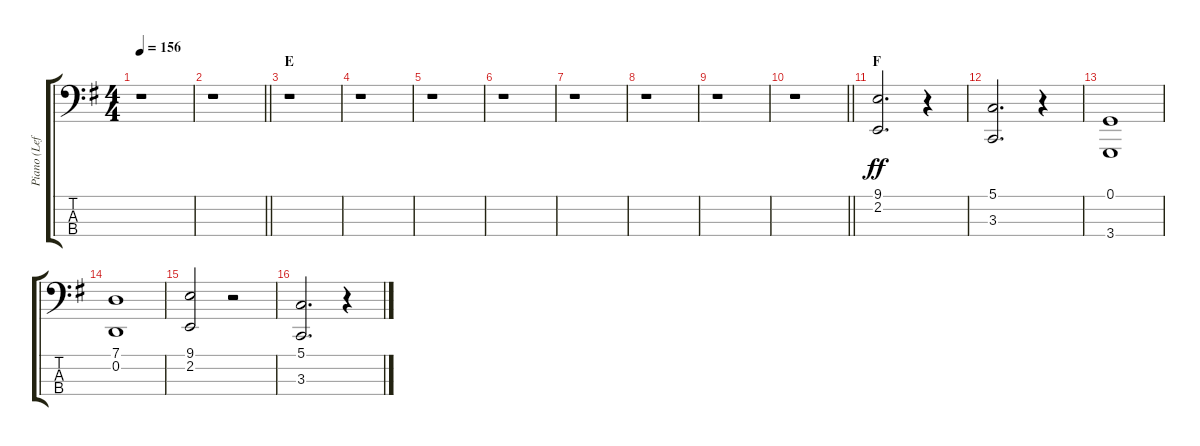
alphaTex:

\track ("Piano (Left Hand)" "Piano (Lef") {instrument acousticgrandpiano}
\staff {score tabs}
\tuning (G2 D2 A1 E1) {hide}
\ts (4 4)
\tempo 156
\clef f4
\ks g
r.1{dy ff} |
\barLineRight lightlight
r.1 |
\section ("" "E")
r.1 |
r.1 |
r.1 |
r.1 |
r.1 |
r.1 |
r.1 |
\barLineRight lightlight
r.1 |
\section ("" "F")
(9.1 2.2).2{d} r.4 |
(5.1 3.3).2{d} r.4 |
(0.1 3.4).1 |
(7.1 0.2).1 |
(9.1 2.2).2 r.2 |
(5.1 3.3).2{d} r.4
